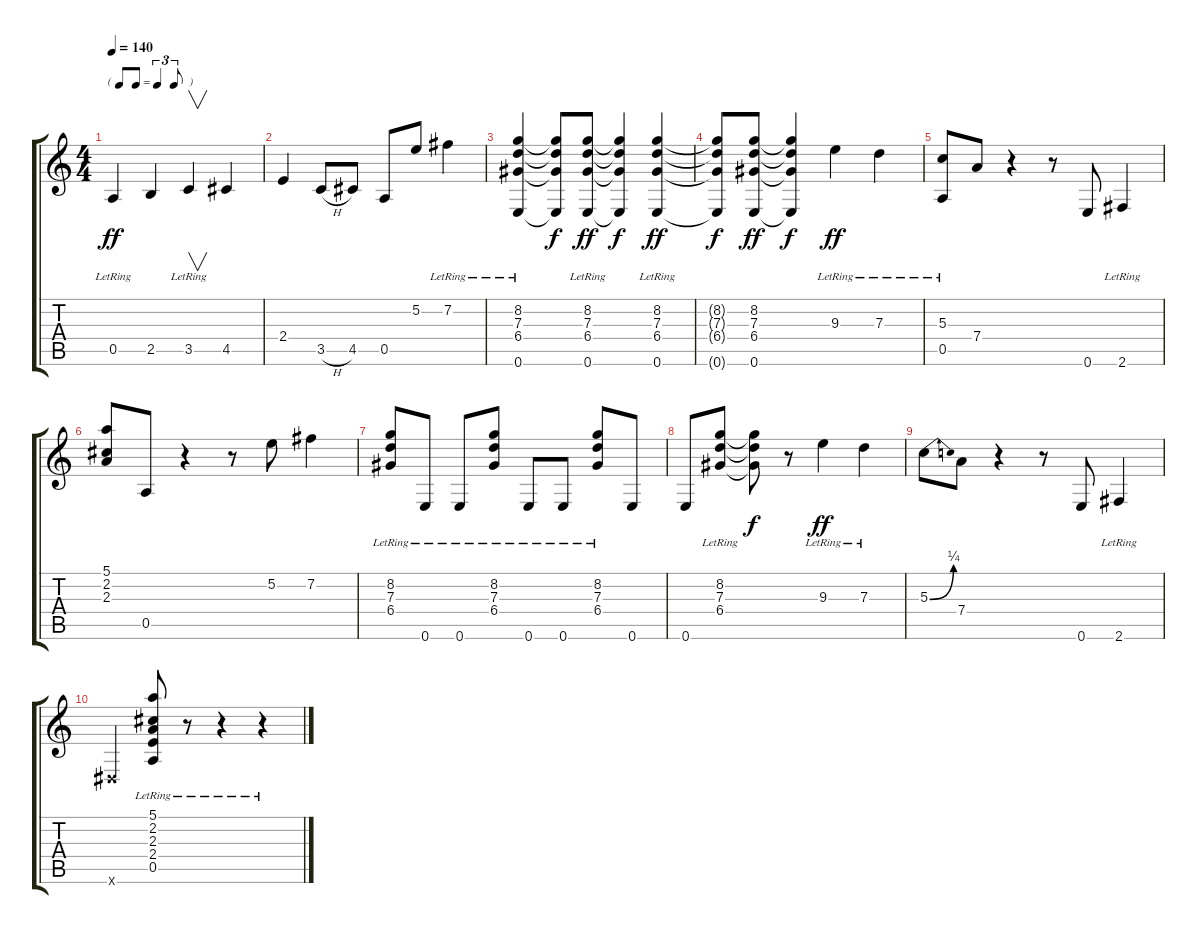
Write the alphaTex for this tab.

\track "" {instrument electricbassfinger}
\staff {score tabs}
\tuning (E4 B3 G3 D3 A2 E2) {hide}
\ts (4 4)
\tf triplet8th
\tempo 140
\clef g2
\ks c
0.5{lr}.4{dy ff} 2.5.4 3.5{lr}.4{v} 4.5.4 |
2.4.4 3.5{h}.8 4.5.8 0.5.8 5.2.8 7.2{lr}.4 |
(8.2{lr} 7.3{lr} 6.4{lr} 0.6{lr}).4 (8.2{t} 7.3{t} 6.4{t} 0.6{t}).8{dy f} (8.2{lr} 7.3{lr} 6.4{lr} 0.6{lr}).8{dy ff} (8.2{t} 7.3{t} 6.4{t} 0.6{t}).4{dy f} (8.2{lr} 7.3{lr} 6.4{lr} 0.6{lr}).4{dy ff} |
(8.2{t} 7.3{t} 6.4{t} 0.6{t}).8{dy f} (8.2 7.3 6.4 0.6).8{dy ff} (8.2{t} 7.3{t} 6.4{t} 0.6{t}).4{dy f} 9.3{lr}.4{dy ff} 7.3{lr}.4 |
(5.3 0.5{lr}).8 7.4.8 r.4 r.8 0.6.8 2.6{lr}.4 |
(5.1 2.2 2.3).8 0.5.8 r.4 r.8 5.2.8 7.2.4 |
(8.2 7.3 6.4{lr}).8 0.6{lr}.8 0.6{lr}.8 (8.2 7.3 6.4{lr}).8 0.6{lr}.8 0.6{lr}.8 (8.2 7.3 6.4{lr}).8 0.6.8 |
0.6.8 (8.2 7.3 6.4{lr}).8 (8.2{t} 7.3{t} 6.4{t}).8{dy f} r.8 9.3{lr}.4{dy ff} 7.3{lr}.4 |
5.3{be (bend 0 0 60 1)}.8 7.4.8 r.4 r.8 0.6.8 2.6{lr}.4 |
-1.6{x}.4 (5.1 2.2 2.3 2.4 0.5{lr}).8 r.8 r.4 r.4
